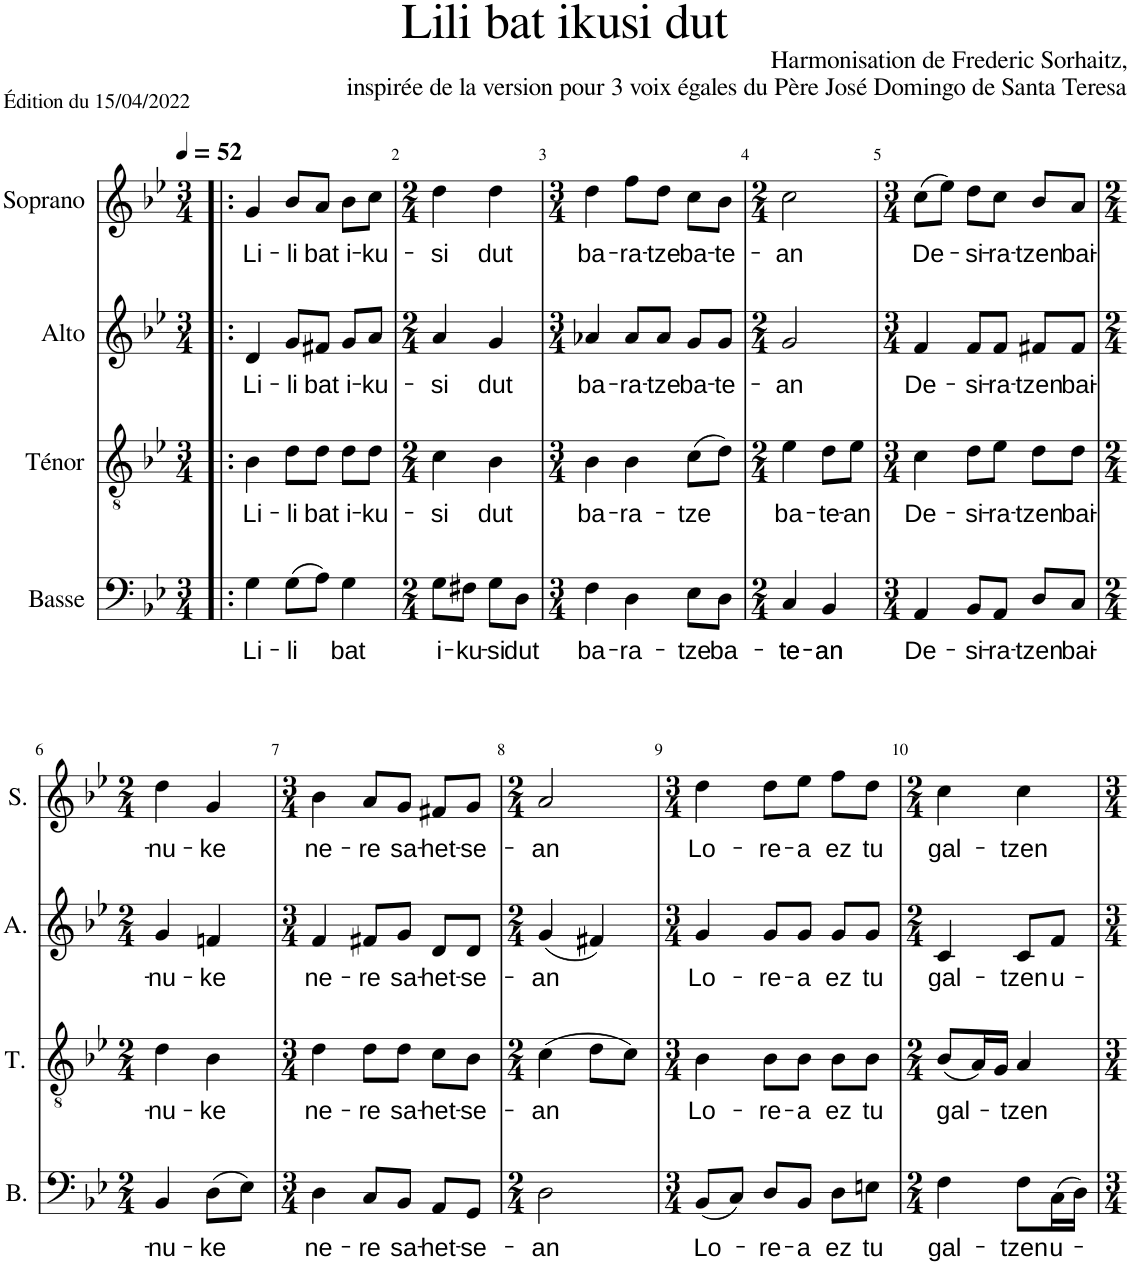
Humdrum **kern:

**kern	**text	**kern	**text	**kern	**text	**kern	**text
*part4	*part4	*part3	*part3	*part2	*part2	*part1	*part1
*staff4	*staff4	*staff3	*staff3	*staff2	*staff2	*staff1	*staff1
*I"Basse	*	*I"Ténor	*	*I"Alto	*	*I"Soprano	*
*I'B.	*	*I'T.	*	*I'A.	*	*I'S.	*
*clefF4	*	*clefGv2	*	*clefG2	*	*clefG2	*
*k[b-e-]	*	*k[b-e-]	*	*k[b-e-]	*	*k[b-e-]	*
*M3/4	*	*M3/4	*	*M3/4	*	*M3/4	*
*MM52	*	*MM52	*	*MM52	*	*MM52	*
=1!|:	=1!|:	=1!|:	=1!|:	=1!|:	=1!|:	=1!|:	=1!|:
!	!LO:LY:b	!	!LO:LY:b	!	!LO:LY:b	!	!LO:LY:b
4G\	Li-	4B-\	Li-	4d/	Li-	4g/	Li-
!	!LO:LY:b	!	!LO:LY:b	!	!LO:LY:b	!	!LO:LY:b
(8G\L	-li	8d\L	-li	8g/L	-li	8b-/L	-li
!	!	!	!LO:LY:b	!	!LO:LY:b	!	!LO:LY:b
8A\J)	.	8d\J	bat	8f#X/J	bat	8a/J	bat
!	!LO:LY:b	!	!LO:LY:b	!	!LO:LY:b	!	!LO:LY:b
4G\	bat	8d\L	i-	8g/L	i-	8b-\L	i-
!	!	!	!LO:LY:b	!	!LO:LY:b	!	!LO:LY:b
.	.	8d\J	-ku-	8a/J	-ku-	8cc\J	-ku-
=2	=2	=2	=2	=2	=2	=2	=2
*M2/4	*	*M2/4	*	*M2/4	*	*M2/4	*
!	!LO:LY:b	!	!LO:LY:b	!	!LO:LY:b	!	!LO:LY:b
8G\L	i-	4c\	-si	4a/	-si	4dd\	-si
!	!LO:LY:b	!	!	!	!	!	!
8F#X\J	-ku-	.	.	.	.	.	.
!	!LO:LY:b	!	!LO:LY:b	!	!LO:LY:b	!	!LO:LY:b
8G\L	-si	4B-\	dut	4g/	dut	4dd\	dut
!	!LO:LY:b	!	!	!	!	!	!
8D\J	dut	.	.	.	.	.	.
=3	=3	=3	=3	=3	=3	=3	=3
*M3/4	*	*M3/4	*	*M3/4	*	*M3/4	*
!	!LO:LY:b	!	!LO:LY:b	!	!LO:LY:b	!	!LO:LY:b
4F\	ba-	4B-\	ba-	4a-X/	ba-	4dd\	ba-
!	!LO:LY:b	!	!LO:LY:b	!	!LO:LY:b	!	!LO:LY:b
4D\	-ra-	4B-\	-ra-	8a-/L	-ra-	8ff\L	-ra-
!	!	!	!	!	!LO:LY:b	!	!LO:LY:b
.	.	.	.	8a-/J	-tze	8dd\J	-tze
!	!LO:LY:b	!	!LO:LY:b	!	!LO:LY:b	!	!LO:LY:b
8E-\L	-tze	(8c\L	-tze	8g/L	ba-	8cc\L	ba-
!	!LO:LY:b	!	!	!	!LO:LY:b	!	!LO:LY:b
8D\J	ba-	8d\J)	.	8g/J	-te-	8b-\J	-te-
=4	=4	=4	=4	=4	=4	=4	=4
*M2/4	*	*M2/4	*	*M2/4	*	*M2/4	*
!	!LO:LY:b	!	!LO:LY:b	!	!LO:LY:b	!	!LO:LY:b
4C/	-te-	4e-\	ba-	2g/	-an	2cc\	-an
!	!LO:LY:b	!	!LO:LY:b	!	!	!	!
4BB-/	-an	8d\L	-te-	.	.	.	.
!	!	!	!LO:LY:b	!	!	!	!
.	.	8e-\J	-an	.	.	.	.
=5	=5	=5	=5	=5	=5	=5	=5
*M3/4	*	*M3/4	*	*M3/4	*	*M3/4	*
!	!LO:LY:b	!	!LO:LY:b	!	!LO:LY:b	!	!LO:LY:b
4AA/	De-	4c\	De-	4f/	De-	(8cc\L	De-
.	.	.	.	.	.	8ee-\J)	.
!	!LO:LY:b	!	!LO:LY:b	!	!LO:LY:b	!	!LO:LY:b
8BB-/L	-si-	8d\L	-si-	8f/L	-si-	8dd\L	-si-
!	!LO:LY:b	!	!LO:LY:b	!	!LO:LY:b	!	!LO:LY:b
8AA/J	-ra-	8e-\J	-ra-	8f/J	-ra-	8cc\J	-ra-
!	!LO:LY:b	!	!LO:LY:b	!	!LO:LY:b	!	!LO:LY:b
8D/L	-tzen	8d\L	-tzen	8f#X/L	-tzen	8b-/L	-tzen
!	!LO:LY:b	!	!LO:LY:b	!	!LO:LY:b	!	!LO:LY:b
8C/J	bai-	8d\J	bai-	8f#/J	bai-	8a/J	bai-
!!LO:LB:g=z
=6	=6	=6	=6	=6	=6	=6	=6
*M2/4	*	*M2/4	*	*M2/4	*	*M2/4	*
!	!LO:LY:b	!	!LO:LY:b	!	!LO:LY:b	!	!LO:LY:b
4BB-/	-nu-	4d\	-nu-	4g/	-nu-	4dd\	-nu-
!	!LO:LY:b	!	!LO:LY:b	!	!LO:LY:b	!	!LO:LY:b
(8D\L	-ke	4B-\	-ke	4fn/	-ke	4g/	-ke
8E-\J)	.	.	.	.	.	.	.
=7	=7	=7	=7	=7	=7	=7	=7
*M3/4	*	*M3/4	*	*M3/4	*	*M3/4	*
!	!LO:LY:b	!	!LO:LY:b	!	!LO:LY:b	!	!LO:LY:b
4D\	ne-	4d\	ne-	4f/	ne-	4b-\	ne-
!	!LO:LY:b	!	!LO:LY:b	!	!LO:LY:b	!	!LO:LY:b
8C/L	-re	8d\L	-re	8f#X/L	-re	8a/L	-re
!	!LO:LY:b	!	!LO:LY:b	!	!LO:LY:b	!	!LO:LY:b
8BB-/J	sa-	8d\J	sa-	8g/J	sa-	8g/J	sa-
!	!LO:LY:b	!	!LO:LY:b	!	!LO:LY:b	!	!LO:LY:b
8AA/L	-het-	8c\L	-het-	8d/L	-het-	8f#X/L	-het-
!	!LO:LY:b	!	!LO:LY:b	!	!LO:LY:b	!	!LO:LY:b
8GG/J	-se-	8B-\J	-se-	8d/J	-se-	8g/J	-se-
=8	=8	=8	=8	=8	=8	=8	=8
*M2/4	*	*M2/4	*	*M2/4	*	*M2/4	*
!	!LO:LY:b	!	!LO:LY:b	!	!LO:LY:b	!	!LO:LY:b
2D\	-an	(4c\	-an	(4g/	-an	2a/	-an
.	.	8d\L	.	4f#X/)	.	.	.
.	.	8c\J)	.	.	.	.	.
=9	=9	=9	=9	=9	=9	=9	=9
*M3/4	*	*M3/4	*	*M3/4	*	*M3/4	*
!	!LO:LY:b	!	!LO:LY:b	!	!LO:LY:b	!	!LO:LY:b
(8BB-/L	Lo-	4B-\	Lo-	4g/	Lo-	4dd\	Lo-
8C/J)	.	.	.	.	.	.	.
!	!LO:LY:b	!	!LO:LY:b	!	!LO:LY:b	!	!LO:LY:b
8D/L	-re-	8B-\L	-re-	8g/L	-re-	8dd\L	-re-
!	!LO:LY:b	!	!LO:LY:b	!	!LO:LY:b	!	!LO:LY:b
8BB-/J	-a	8B-\J	-a	8g/J	-a	8ee-\J	-a
!	!LO:LY:b	!	!LO:LY:b	!	!LO:LY:b	!	!LO:LY:b
8D\L	ez	8B-\L	ez	8g/L	ez	8ff\L	ez
!	!LO:LY:b	!	!LO:LY:b	!	!LO:LY:b	!	!LO:LY:b
8En\J	tu	8B-\J	tu	8g/J	tu	8dd\J	tu
=10	=10	=10	=10	=10	=10	=10	=10
*M2/4	*	*M2/4	*	*M2/4	*	*M2/4	*
!	!LO:LY:b	!	!LO:LY:b	!	!LO:LY:b	!	!LO:LY:b
4F\	gal-	(8B-/L	gal-	4c/	gal-	4cc\	gal-
.	.	16A/L)	.	.	.	.	.
.	.	16G/JJ	.	.	.	.	.
!	!LO:LY:b	!	!LO:LY:b	!	!LO:LY:b	!	!LO:LY:b
8F\L	-tzen	4A/	-tzen	8c/L	-tzen	4cc\	-tzen
!	!LO:LY:b	!	!	!	!LO:LY:b	!	!
(16C\L	u-	.	.	8f/J	u-	.	.
16D\JJ)	.	.	.	.	.	.	.
=	=	=	=	=	=	=	=
*-	*-	*-	*-	*-	*-	*-	*-
